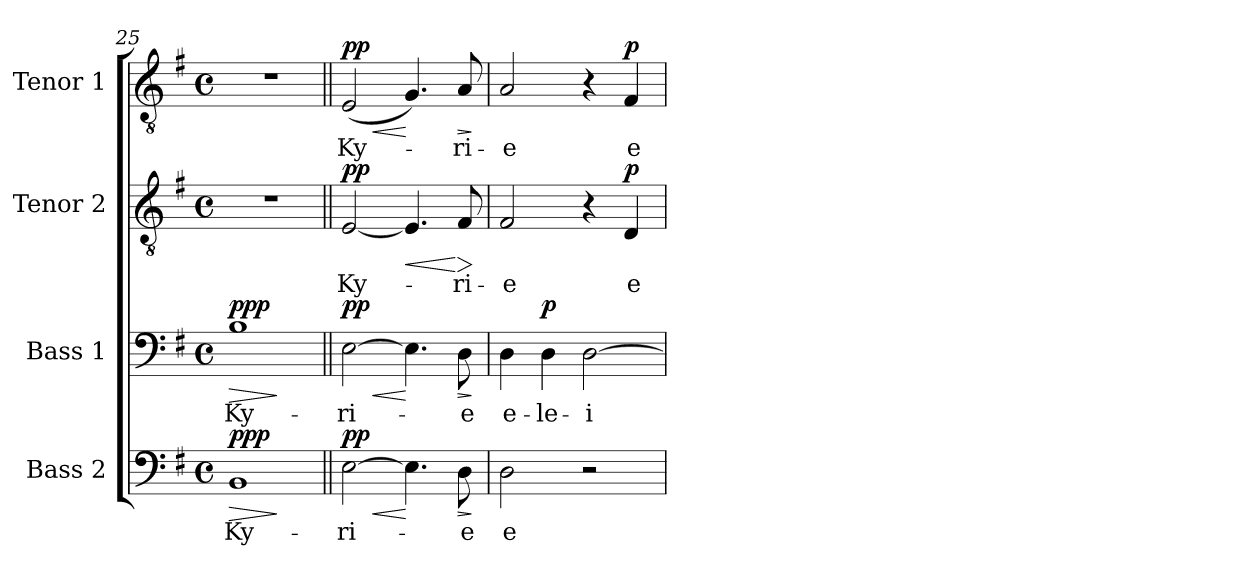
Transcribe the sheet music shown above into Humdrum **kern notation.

**kern	**text	**dynam	**kern	**text	**dynam	**kern	**text	**dynam	**kern	**text	**dynam
*part4	*part4	*part4	*part3	*part3	*part3	*part2	*part2	*part2	*part1	*part1	*part1
*staff4	*staff4	*staff4	*staff3	*staff3	*staff3	*staff2	*staff2	*staff2	*staff1	*staff1	*staff1
*I"Bass 2	*	*	*I"Bass 1	*	*	*I"Tenor 2	*	*	*I"Tenor 1	*	*
*I'B. 2	*	*	*I'B. 1	*	*	*I'T. 2	*	*	*I'T. 1	*	*
*clefF4	*	*	*clefF4	*	*	*clefGv2	*	*	*clefGv2	*	*
*k[f#]	*	*	*k[f#]	*	*	*k[f#]	*	*	*k[f#]	*	*
*G:	*	*	*G:	*	*	*G:	*	*	*G:	*	*
*M4/4	*	*	*M4/4	*	*	*M4/4	*	*	*M4/4	*	*
*met(c)	*	*	*met(c)	*	*	*met(c)	*	*	*met(c)	*	*
=25	=25	=25	=25	=25	=25	=25	=25	=25	=25	=25	=25
!	!LO:LY:b	!LO:HP:b	!	!LO:LY:b	!LO:HP:b	!	!	!	!	!	!
!	!	!LO:DY:n=1:a	!	!	!LO:DY:n=1:a	!	!	!	!	!	!
1BB	Ky-	> ppp	1B	Ky-	> ppp	1r	.	.	1r	.	.
.	.	]	.	.	]	.	.	.	.	.	.
!!LO:LB:g=z
=26||	=26||	=26||	=26||	=26||	=26||	=26||	=26||	=26||	=26||	=26||	=26||
!	!LO:LY:b	!LO:HP:b	!	!LO:LY:b	!LO:HP:b	!	!LO:LY:b	!	!	!LO:LY:b	!LO:HP:b
!	!	!LO:DY:n=1:a	!	!	!LO:DY:n=1:a	!	!	!LO:DY:a	!	!	!LO:DY:n=1:a
[2E\	-ri-	< pp	[2E\	-ri-	< pp	[2E/	Ky-	pp	(<2E/	Ky-	< pp
!	!	!	!	!	!	!	!	!LO:HP:b	!	!	!
4.E\]	.	[	4.E\]	.	[	4.E/]	.	<	4.G/)	.	[
!	!LO:LY:b	!LO:HP:b	!	!LO:LY:b	!LO:HP:b	!	!LO:LY:b	!LO:HP:n=1:b	!	!LO:LY:b	!LO:HP:b
8D\	-e	>	8D\	-e	>	8F#/	-ri-	[ >	8A/	-ri-	>
.	.	]	.	.	]	.	.	]	.	.	]
=27	=27	=27	=27	=27	=27	=27	=27	=27	=27	=27	=27
!	!LO:LY:b	!	!	!LO:LY:b	!	!	!LO:LY:b	!	!	!LO:LY:b	!
2D\	e-	.	4D\	e-	.	2F#/	-e	.	2A/	-e	.
!	!	!	!	!LO:LY:b	!LO:DY:a	!	!	!	!	!	!
.	.	.	4D\	-le-	p	.	.	.	.	.	.
!	!	!	!	!LO:LY:b	!	!	!	!	!	!	!
2r	.	.	[2D\	-i-	.	4r	.	.	4r	.	.
!	!	!	!	!	!	!	!LO:LY:b	!LO:DY:a	!	!LO:LY:b	!LO:DY:a
.	.	.	.	.	.	4D/	e-	p	4F#/	e-	p
=	=	=	=	=	=	=	=	=	=	=	=
*-	*-	*-	*-	*-	*-	*-	*-	*-	*-	*-	*-
